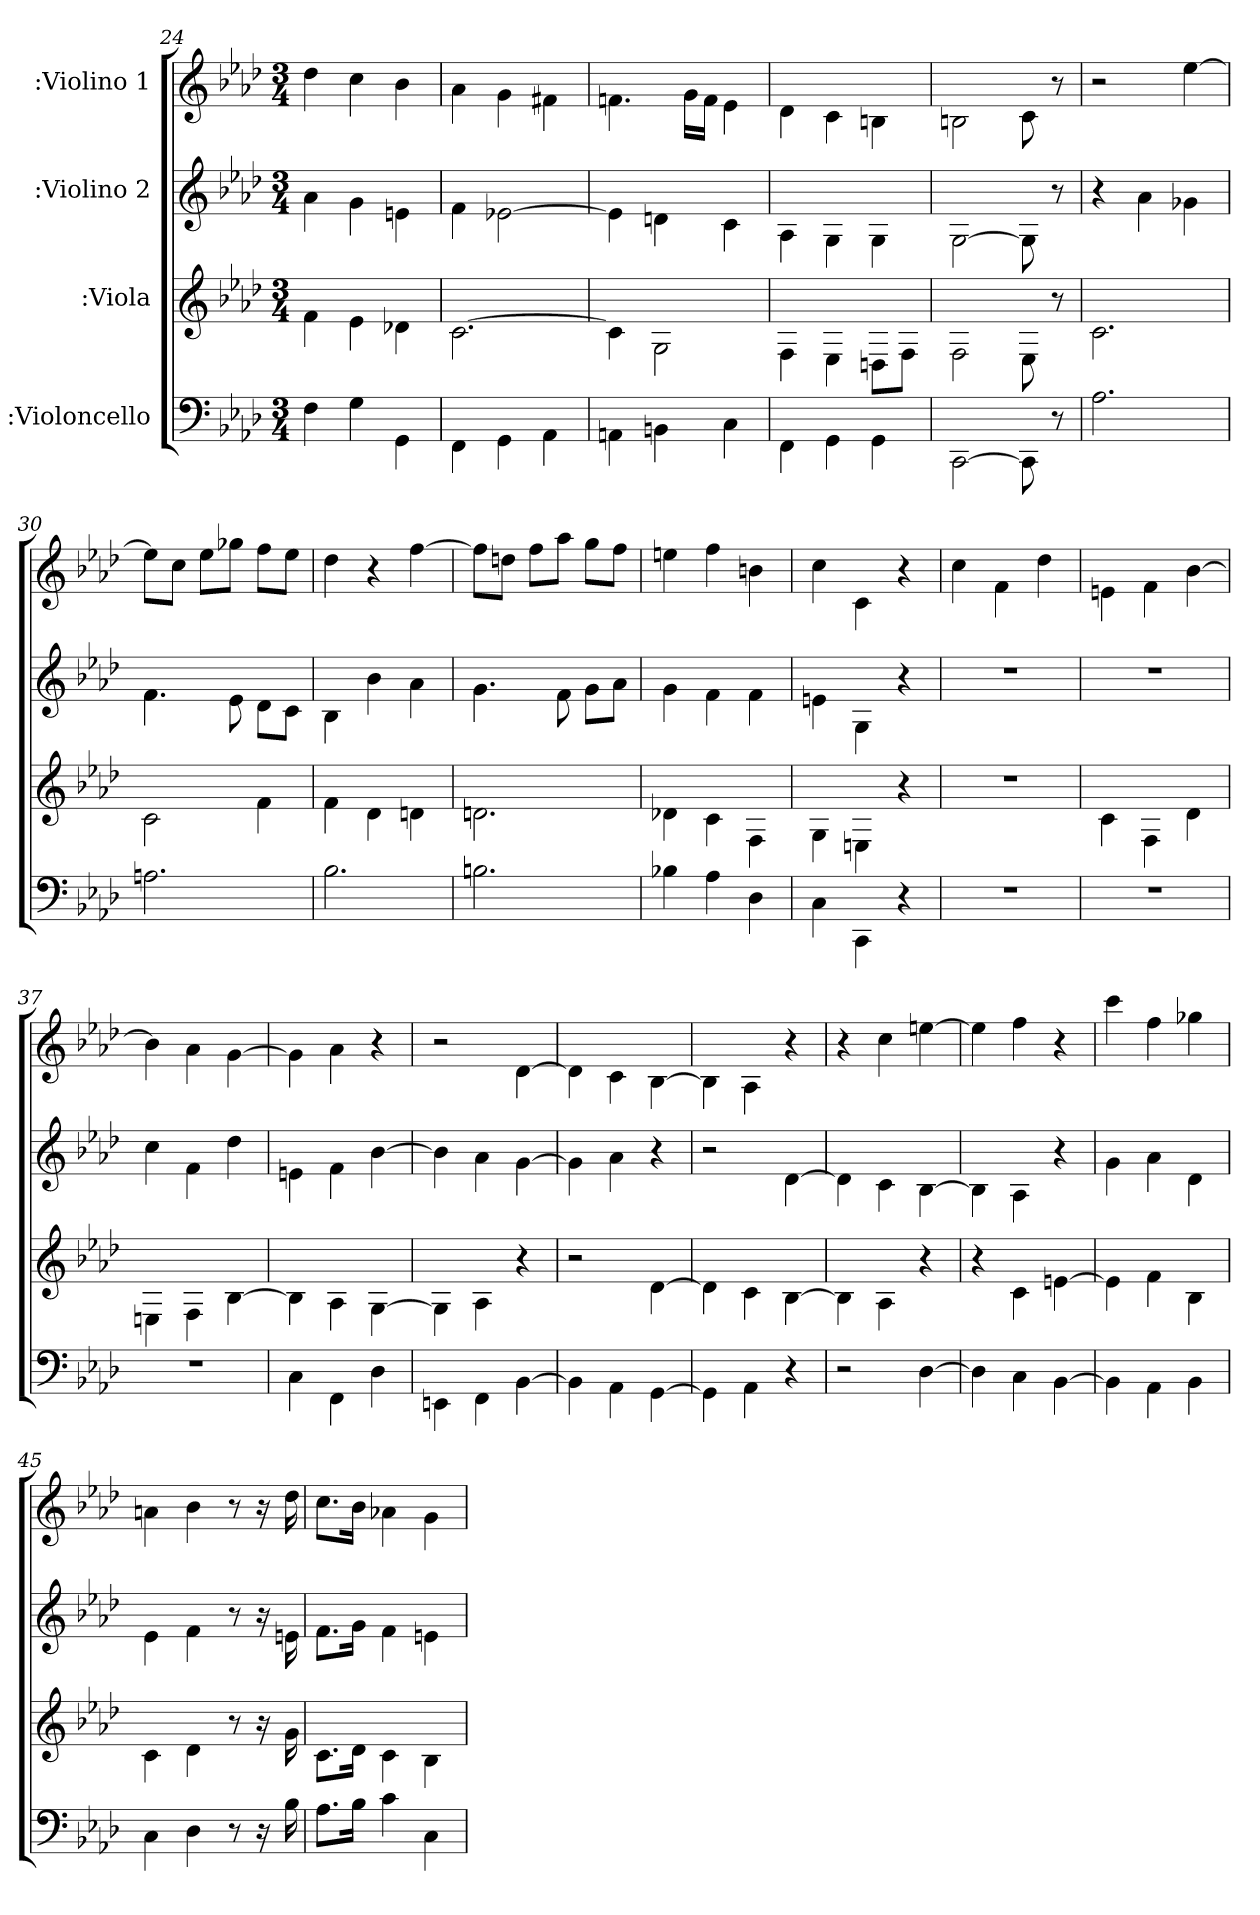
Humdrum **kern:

**kern	**kern	**kern	**kern
*part4	*part3	*part2	*part1
*staff4	*staff3	*staff2	*staff1
*I":Violoncello	*I":Viola	*I":Violino 2	*I":Violino 1
*k[b-e-a-d-]	*k[b-e-a-d-]	*k[b-e-a-d-]	*k[b-e-a-d-]
*f:	*f:	*f:	*f:
*M3/4	*M3/4	*M3/4	*M3/4
=24	=24	=24	=24
4F\	4f\	4a-\	4dd-\
4G\	4e-\	4g\	4cc\
4GG\	4d-X\	4en\	4b-\
=25	=25	=25	=25
4FF\	[2.c\	4f\	4a-\
4GG\	.	[2e-X\	4g\
4AA-\	.	.	4f#X\
=26	=26	=26	=26
4AAn\	4c\]	4e-\]	4.fn\
4BBn\	2G\	4dn\	.
.	.	.	16g\LL
.	.	.	16f\JJ
4C\	.	4c\	4e-\
=27	=27	=27	=27
4FF\	4F\	4A-\	4d-\
4GG\	4E-\	4G\	4c\
4GG\	8Dn\L	4G\	4Bn\
.	8F\J	.	.
=28	=28	=28	=28
[2CC\	2F\	[2G\	2Bn\
8CC\]	8E-\	8G\]	8c\
8r	8r	8r	8r
=29	=29	=29	=29
2.A-\	2.c\	4r	2r
.	.	4a-\	.
.	.	4g-X\	[4ee-\
=30	=30	=30	=30
2.An\	2c\	4.f\	8ee-\L]
.	.	.	8cc\J
.	.	.	8ee-\L
.	.	8e-\	8gg-X\J
.	4f\	8d-\L	8ff\L
.	.	8c\J	8ee-\J
=31	=31	=31	=31
2.B-\	4f\	4B-\	4dd-\
.	4d-\	4b-\	4r
.	4dn\	4a-\	[4ff\
=32	=32	=32	=32
2.Bn\	2.dn\	4.g\	8ff\L]
.	.	.	8ddn\J
.	.	.	8ff\L
.	.	8f\	8aa-\J
.	.	8g\L	8gg\L
.	.	8a-\J	8ff\J
=33	=33	=33	=33
4B-X\	4d-X\	4g\	4een\
4A-\	4c\	4f\	4ff\
4D-\	4F\	4f\	4bn\
=34	=34	=34	=34
4C\	4G\	4en\	4cc\
4CC\	4En\	4G\	4c\
4r	4r	4r	4r
=35	=35	=35	=35
2.r	2.r	2.r	4cc\
.	.	.	4f\
.	.	.	4dd-\
=36	=36	=36	=36
2.r	4c\	2.r	4en\
.	4F\	.	4f\
.	4d-\	.	[4b-\
=37	=37	=37	=37
2.r	4En\	4cc\	4b-\]
.	4F\	4f\	4a-\
.	[4B-\	4dd-\	[4g\
=38	=38	=38	=38
4C\	4B-\]	4en\	4g\]
4FF\	4A-\	4f\	4a-\
4D-\	[4G\	[4b-\	4r
=39	=39	=39	=39
4EEn\	4G\]	4b-\]	2r
4FF\	4A-\	4a-\	.
[4BB-\	4r	[4g\	[4d-\
=40	=40	=40	=40
4BB-\]	2r	4g\]	4d-\]
4AA-\	.	4a-\	4c\
[4GG\	[4d-\	4r	[4B-\
=41	=41	=41	=41
4GG\]	4d-\]	2r	4B-\]
4AA-\	4c\	.	4A-\
4r	[4B-\	[4d-\	4r
=42	=42	=42	=42
2r	4B-\]	4d-\]	4r
.	4A-\	4c\	4cc\
[4D-\	4r	[4B-\	[4een\
=43	=43	=43	=43
4D-\]	4r	4B-\]	4een\]
4C\	4c\	4A-\	4ff\
[4BB-\	[4en\	4r	4r
=44	=44	=44	=44
4BB-\]	4en\]	4g\	4ccc\
4AA-\	4f\	4a-\	4ff\
4BB-\	4B-\	4d-\	4gg-X\
=45	=45	=45	=45
4C\	4c\	4e-\	4an\
4D-\	4d-\	4f\	4b-\
8r	8r	8r	8r
16r	16r	16r	16r
16B-\	16g\	16en\	16dd-\
=46	=46	=46	=46
8.A-\L	8.c\L	8.f\L	8.cc\L
16B-\Jk	16d-\Jk	16g\Jk	16b-\Jk
4c\	4c\	4f\	4a-X\
4C\	4B-\	4en\	4g\
=	=	=	=
*-	*-	*-	*-
